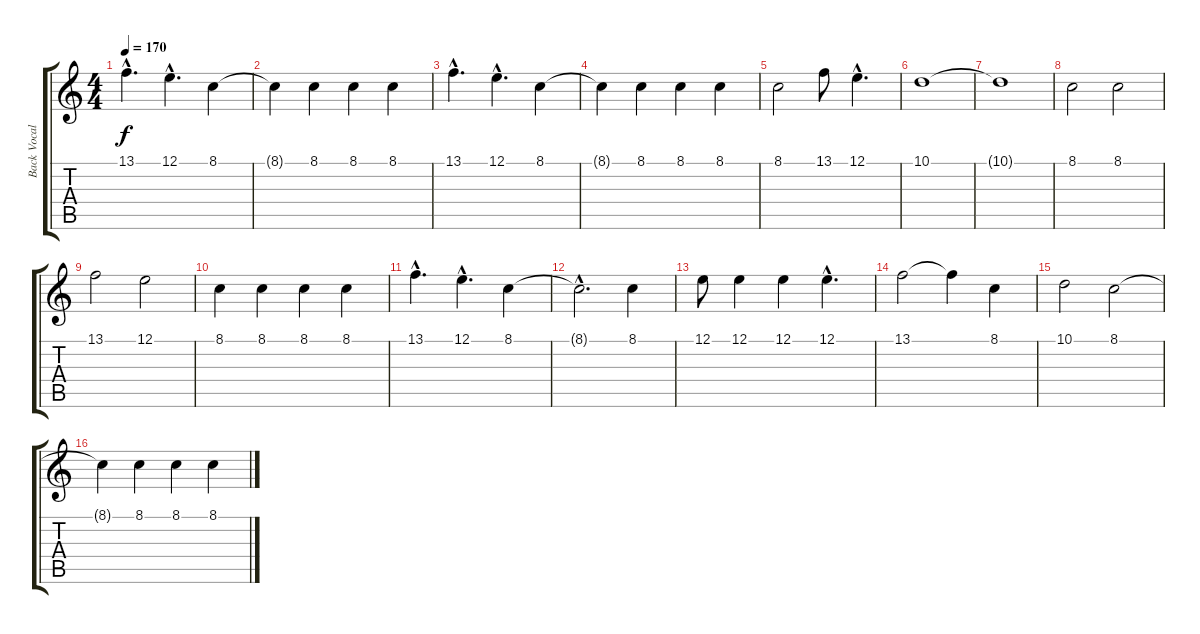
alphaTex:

\track ("Back Vocals" "Back Vocal") {instrument clarinet}
\staff {score tabs}
\tuning (E4 B3 G3 D3 A2 E2) {hide}
\ts (4 4)
\tempo 170
\clef g2
\ks c
13.1{hac}.4{d dy f} 12.1{hac}.4{d} 8.1.4 |
8.1{t}.4 8.1.4 8.1.4 8.1.4 |
13.1{hac}.4{d} 12.1{hac}.4{d} 8.1.4 |
8.1{t}.4 8.1.4 8.1.4 8.1.4 |
8.1.2 13.1.8 12.1{hac}.4{d} |
10.1.1 |
10.1{t}.1 |
8.1.2 8.1.2 |
13.1.2 12.1.2 |
8.1.4 8.1.4 8.1.4 8.1.4 |
13.1{hac}.4{d} 12.1{hac}.4{d} 8.1.4 |
8.1{hac t}.2{d} 8.1.4 |
12.1.8 12.1.4 12.1.4 12.1{hac}.4{d} |
13.1.2 13.1{t}.4 8.1.4 |
10.1.2 8.1.2 |
8.1{t}.4 8.1.4 8.1.4 8.1.4
